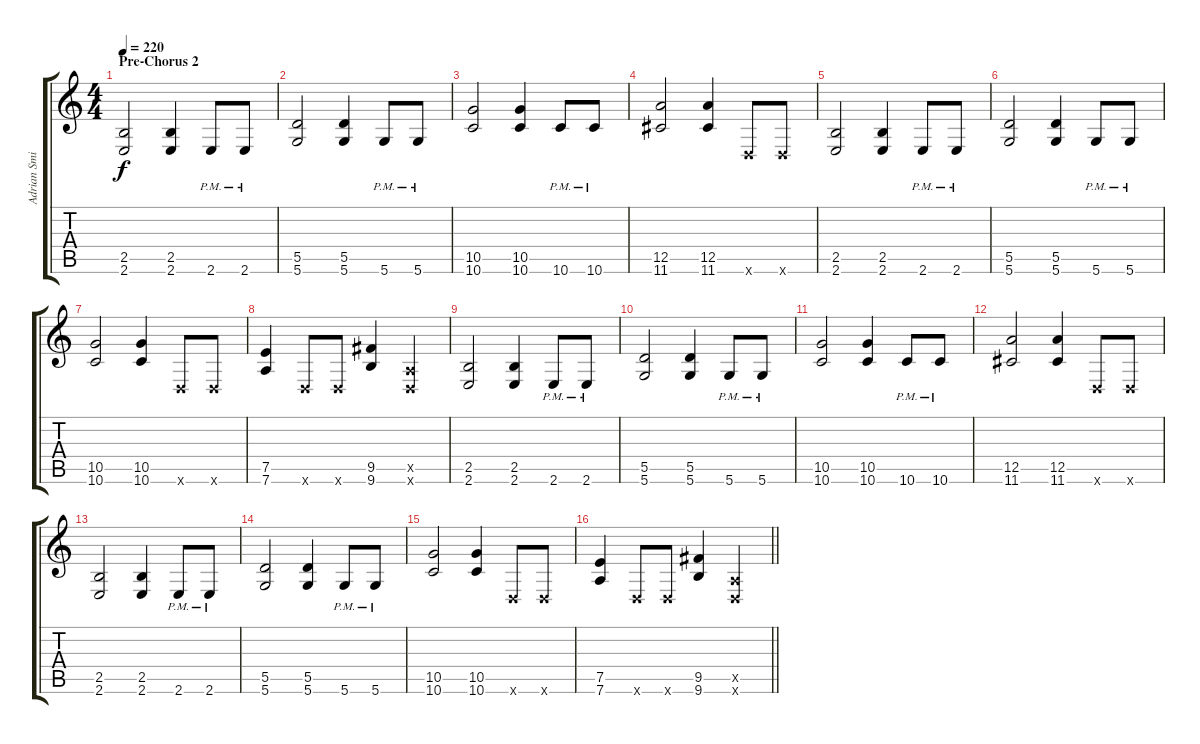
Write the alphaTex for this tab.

\track ("Adrian Smith" "Adrian Smi") {instrument overdrivenguitar}
\staff {score tabs}
\tuning (E4 B3 G3 D3 A2 D2) {hide}
\ts (4 4)
\section ("" "Pre-Chorus 2")
\tempo 220
\clef g2
\ks c
(2.5 2.6).2{dy f} (2.5 2.6).4 2.6{pm}.8 2.6{pm}.8 |
(5.5 5.6).2 (5.5 5.6).4 5.6{pm}.8 5.6{pm}.8 |
(10.5 10.6).2 (10.5 10.6).4 10.6{pm}.8 10.6{pm}.8 |
(12.5 11.6).2 (12.5 11.6).4 0.6{x}.8 0.6{x}.8 |
(2.5 2.6).2 (2.5 2.6).4 2.6{pm}.8 2.6{pm}.8 |
(5.5 5.6).2 (5.5 5.6).4 5.6{pm}.8 5.6{pm}.8 |
(10.5 10.6).2 (10.5 10.6).4 0.6{x}.8 0.6{x}.8 |
(7.5 7.6).4 0.6{x}.8 0.6{x}.8 (9.5 9.6).4 (0.5{x} 0.6{x}).4 |
(2.5 2.6).2 (2.5 2.6).4 2.6{pm}.8 2.6{pm}.8 |
(5.5 5.6).2 (5.5 5.6).4 5.6{pm}.8 5.6{pm}.8 |
(10.5 10.6).2 (10.5 10.6).4 10.6{pm}.8 10.6{pm}.8 |
(12.5 11.6).2 (12.5 11.6).4 0.6{x}.8 0.6{x}.8 |
(2.5 2.6).2 (2.5 2.6).4 2.6{pm}.8 2.6{pm}.8 |
(5.5 5.6).2 (5.5 5.6).4 5.6{pm}.8 5.6{pm}.8 |
(10.5 10.6).2 (10.5 10.6).4 0.6{x}.8 0.6{x}.8 |
\barLineRight lightlight
(7.5 7.6).4 0.6{x}.8 0.6{x}.8 (9.5 9.6).4 (0.5{x} 0.6{x}).4
